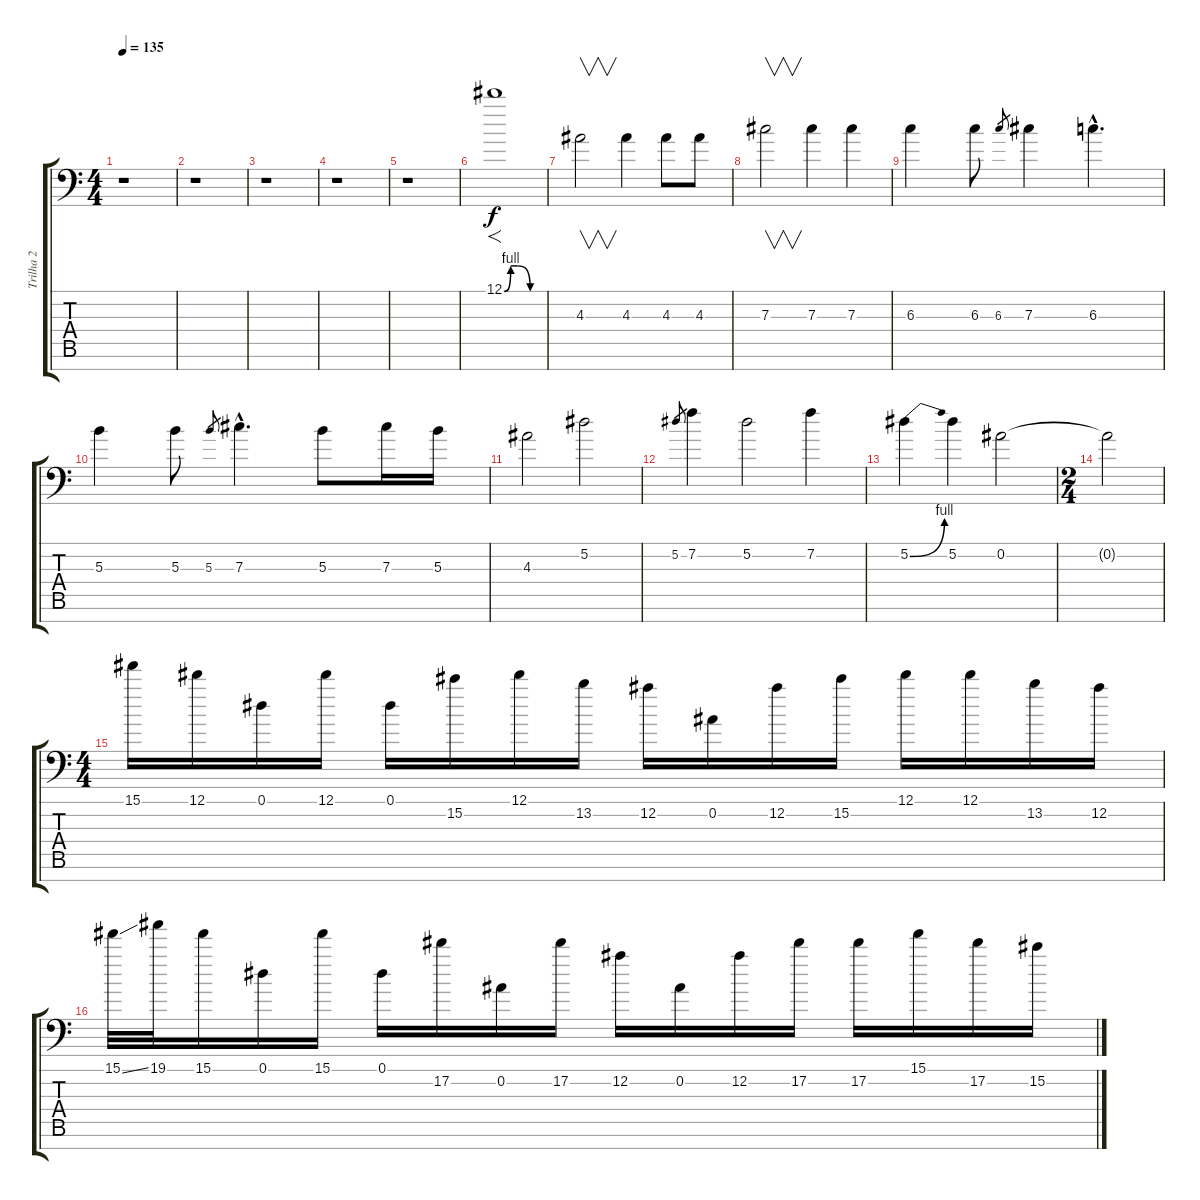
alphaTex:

\track ("Trilha 2" "Trilha 2") {instrument distortionguitar}
\staff {score tabs}
\tuning (Eb4 Bb3 Gb3 Db3 Ab2 Eb2 Bb1) {hide}
\ts (4 4)
\tempo 135
\clef f4
\ks c
r.1{dy f} |
r.1 |
r.1 |
r.1 |
r.1 |
12.1{be (custom 0 0 10 4 20 4 40 0 60 0)}.1{f} |
4.3.2{v} 4.3.4 4.3.8 4.3.8 |
7.3.2{v} 7.3.4 7.3.4 |
6.3.4 6.3.8 6.3.8{gr} 7.3.4 6.3{hac}.4{d} |
5.3.4 5.3.8 5.3.8{gr} 7.3{hac}.4{d} 5.3.8 7.3.16 5.3.16 |
4.3.2 5.2.2 |
5.2.8{gr} 7.2.4 5.2.2 7.2.4 |
5.2{be (bend 0 0 60 4)}.4 5.2.4 0.2.2 |
\ts (2 4)
0.2{t}.2 |
\ts (4 4)
15.1.16 12.1.16 0.1.16 12.1.16 0.1.16 15.2.16 12.1.16 13.2.16 12.2.16 0.2.16 12.2.16 15.2.16 12.1.16 12.1.16 13.2.16 12.2.16 |
15.1{ss}.32 19.1.32 15.1.16 0.1.16 15.1.16 0.1.16 17.2.16 0.2.16 17.2.16 12.2.16 0.2.16 12.2.16 17.2.16 17.2.16 15.1.16 17.2.16 15.2.16
